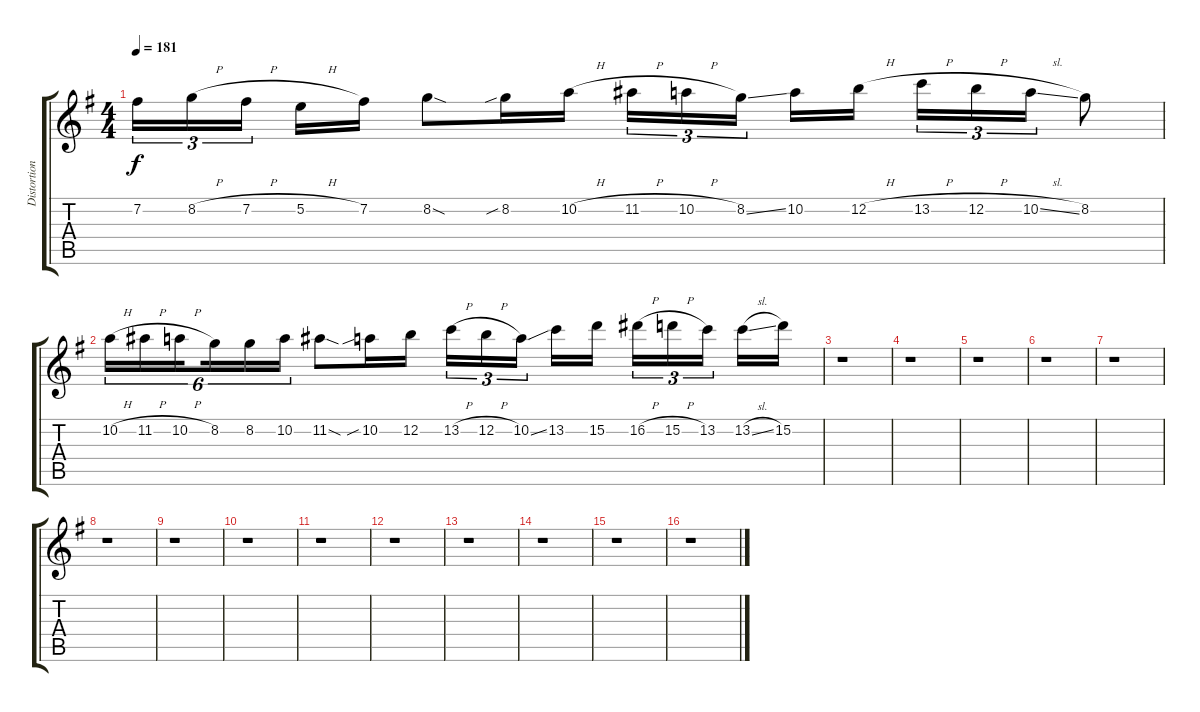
\track ("Distortion 2" "Distortion") {instrument distortionguitar}
\staff {score tabs}
\tuning (E4 B3 G3 D3 A2 E2) {hide}
\ts (4 4)
\tempo 181
\clef g2
\ks g
7.2.16{tu (3 2) dy f} 8.2{h}.16{tu (3 2)} 7.2{h}.16{tu (3 2) beam splitsecondary} 5.2{h}.16 7.2.16 8.2{sod}.8 8.2{sib}.16 10.2{h}.16 11.2{h}.16{tu (3 2)} 10.2{h}.16{tu (3 2)} 8.2{ss}.16{tu (3 2) beam splitsecondary} 10.2.16 12.2{h}.16 13.2{h}.16{tu (3 2)} 12.2{h}.16{tu (3 2)} 10.2{sl}.16{tu (3 2)} 8.2.8 |
10.2{h}.16{tu (6 4)} 11.2{h}.16{tu (6 4)} 10.2{h}.16{tu (6 4) beam splitsecondary} 8.2.16{tu (6 4)} 8.2.16{tu (6 4)} 10.2.16{tu (6 4)} 11.2{sod}.8 10.2{sib}.16 12.2.16 13.2{h}.16{tu (3 2)} 12.2{h}.16{tu (3 2)} 10.2{ss}.16{tu (3 2) beam splitsecondary} 13.2.16 15.2.16 16.2{h}.16{tu (3 2)} 15.2{h}.16{tu (3 2)} 13.2.16{tu (3 2) beam splitsecondary} 13.2{sl}.16 15.2.16 |
r.1 |
r.1 |
r.1 |
r.1 |
r.1 |
r.1 |
r.1 |
r.1 |
r.1 |
r.1 |
r.1 |
r.1 |
r.1 |
r.1
